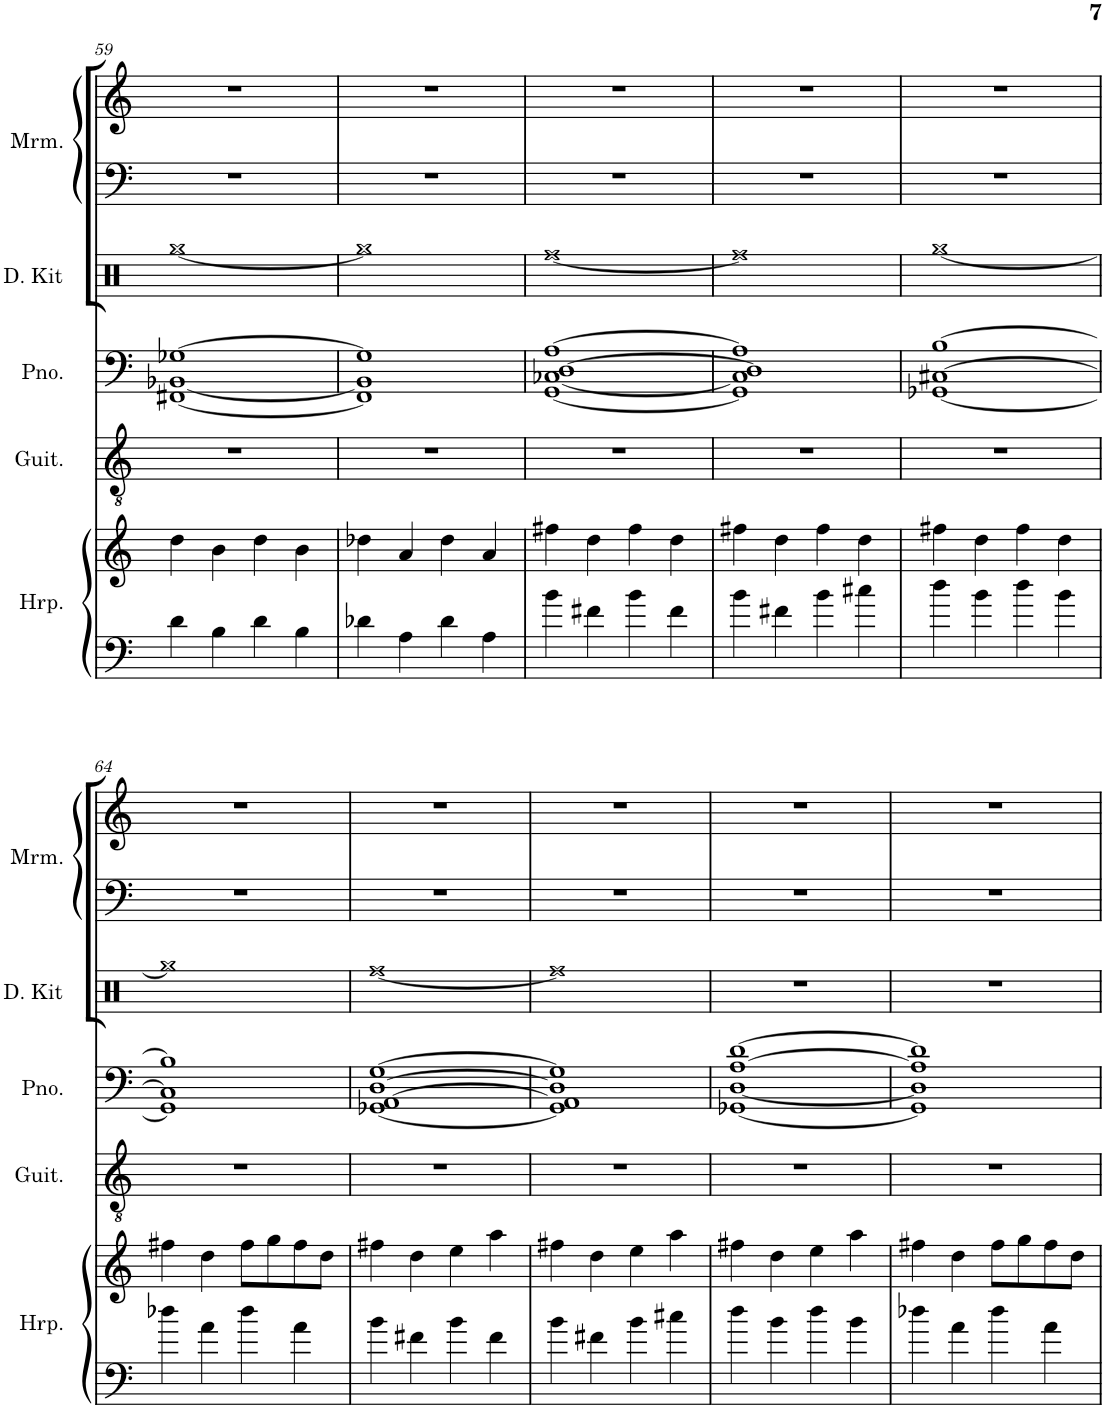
**kern	**kern	**kern	**kern	**kern	**kern	**kern
*part5	*part5	*part4	*part3	*part2	*part1	*part1
*staff7	*staff6	*staff5	*staff4	*staff3	*staff2	*staff1
*I"Harp	*	*I"Acoustic Guitar	*I"Piano	*I"Drum Kit	*I"Marimba	*
*I'Hrp.	*	*I'Guit.	*I'Pno.	*I'D. Kit	*I'Mrm.	*
!!LO:PB:g=z
*clefF4	*clefG2	*clefGv2	*clefF4	*clefX	*clefF4	*clefG2
*k[]	*k[]	*k[]	*k[]	*k[]	*k[]	*k[]
*M4/4	*M4/4	*M4/4	*M4/4	*M4/4	*M4/4	*M4/4
=59	=59	=59	=59	=59	=59	=59
4d\	4dd\	1r	[1FF#X [1BB-X [1G-X	[1Rgg	1r	1r
4B\	4b\	.	.	.	.	.
4d\	4dd\	.	.	.	.	.
4B\	4b\	.	.	.	.	.
=60	=60	=60	=60	=60	=60	=60
4d-X\	4dd-X\	1r	1FF#] 1BB-] 1G-]	1Rgg]	1r	1r
4A\	4a/	.	.	.	.	.
4d-\	4dd-\	.	.	.	.	.
4A\	4a/	.	.	.	.	.
=61	=61	=61	=61	=61	=61	=61
4b\	4ff#X\	1r	[1GG [1C-X [1D [1A	[1Rff	1r	1r
4f#X\	4dd\	.	.	.	.	.
4b\	4ff#\	.	.	.	.	.
4f#\	4dd\	.	.	.	.	.
=62	=62	=62	=62	=62	=62	=62
4b\	4ff#X\	1r	1GG] 1C-] 1D] 1A]	1Rff]	1r	1r
4f#X\	4dd\	.	.	.	.	.
4b\	4ff#\	.	.	.	.	.
4cc#X\	4dd\	.	.	.	.	.
=63	=63	=63	=63	=63	=63	=63
4dd\	4ff#X\	1r	[1GG-X [1C#X [1B	[1Rgg	1r	1r
4b\	4dd\	.	.	.	.	.
4dd\	4ff#\	.	.	.	.	.
4b\	4dd\	.	.	.	.	.
!!LO:LB:g=z
=64	=64	=64	=64	=64	=64	=64
4dd-X\	4ff#X\	1r	1GG-] 1C#] 1B]	1Rgg]	1r	1r
4a\	4dd\	.	.	.	.	.
4dd-\	8ff#\L	.	.	.	.	.
.	8gg\	.	.	.	.	.
4a\	8ff#\	.	.	.	.	.
.	8dd\J	.	.	.	.	.
=65	=65	=65	=65	=65	=65	=65
4b\	4ff#X\	1r	[1GG-X [1AA [1D [1G	[1Rff	1r	1r
4f#X\	4dd\	.	.	.	.	.
4b\	4ee\	.	.	.	.	.
4f#\	4aa\	.	.	.	.	.
=66	=66	=66	=66	=66	=66	=66
4b\	4ff#X\	1r	1GG-] 1AA] 1D] 1G]	1Rff]	1r	1r
4f#X\	4dd\	.	.	.	.	.
4b\	4ee\	.	.	.	.	.
4cc#X\	4aa\	.	.	.	.	.
=67	=67	=67	=67	=67	=67	=67
4dd\	4ff#X\	1r	[1GG-X [1D [1A [1d	1r	1r	1r
4b\	4dd\	.	.	.	.	.
4dd\	4ee\	.	.	.	.	.
4b\	4aa\	.	.	.	.	.
=68	=68	=68	=68	=68	=68	=68
4dd-X\	4ff#X\	1r	1GG-] 1D] 1A] 1d]	1r	1r	1r
4a\	4dd\	.	.	.	.	.
4dd-\	8ff#\L	.	.	.	.	.
.	8gg\	.	.	.	.	.
4a\	8ff#\	.	.	.	.	.
.	8dd\J	.	.	.	.	.
=	=	=	=	=	=	=
*-	*-	*-	*-	*-	*-	*-
